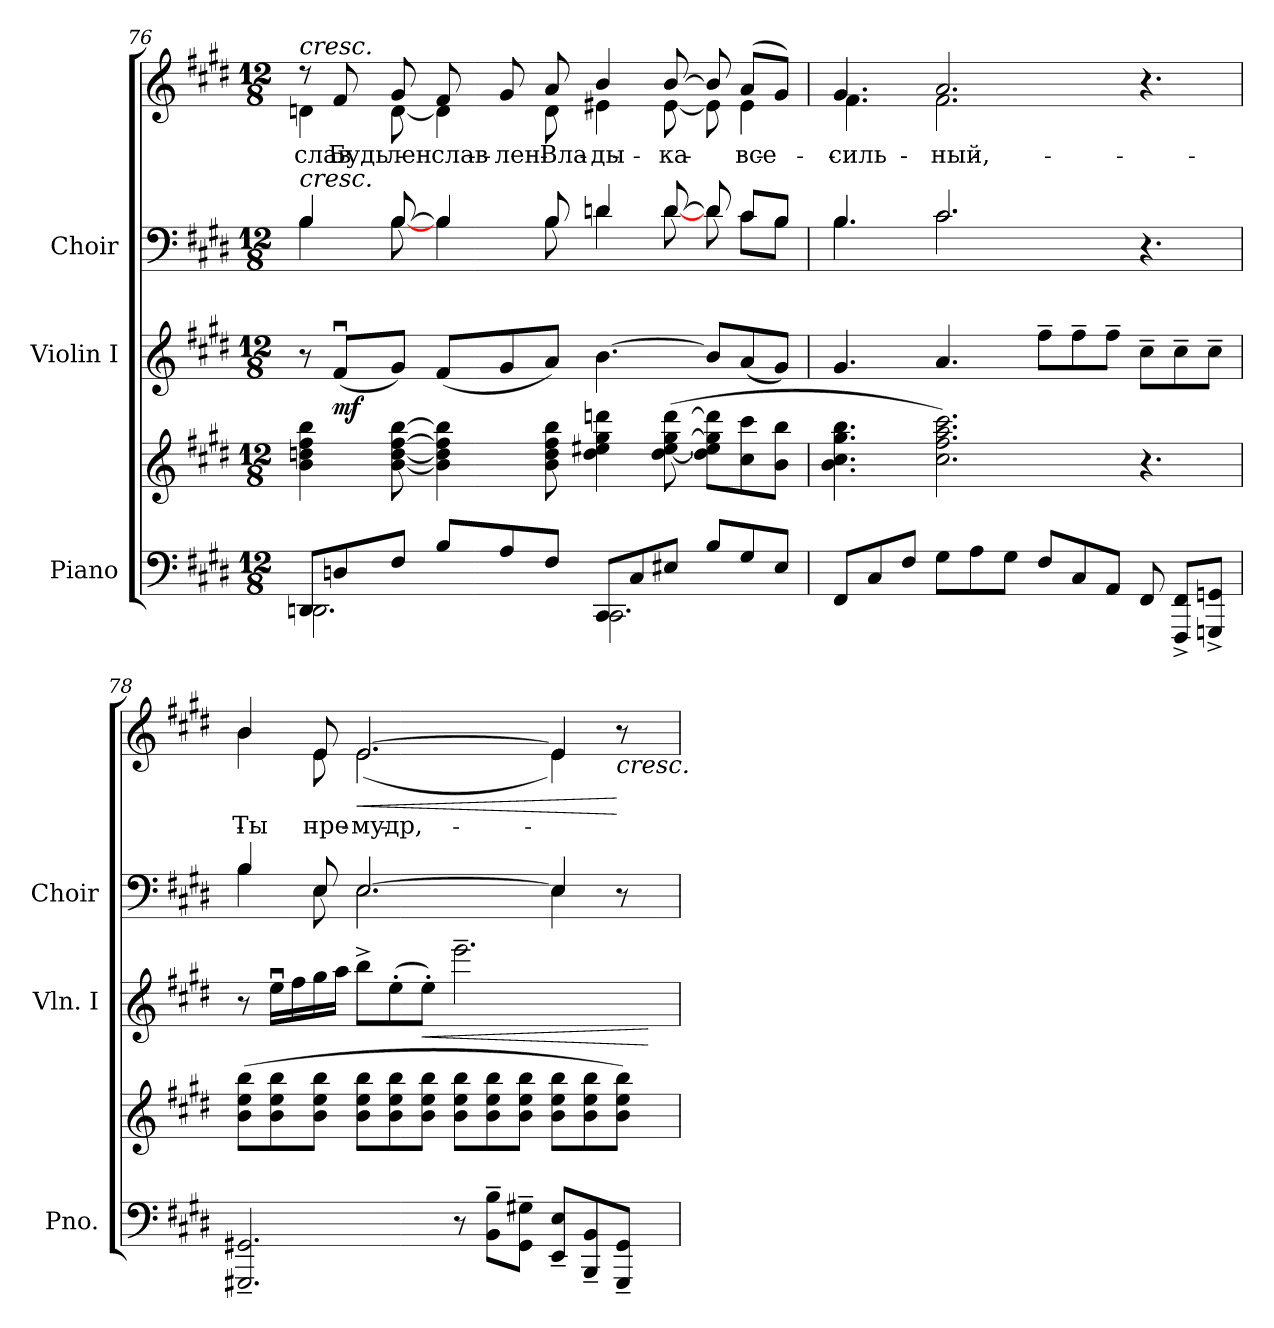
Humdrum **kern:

**kern	**kern	**kern	**dynam	**kern	**kern	**text	**dynam
*part3	*part3	*part2	*part2	*part1	*part1	*part1	*part1
*staff5	*staff4	*staff3	*staff3	*staff2	*staff1	*staff1	*staff1/2
*I"Piano	*	*I"Violin I	*	*I"Choir	*	*	*
*I'Pno.	*	*I'Vln. I	*	*I'Choir	*	*	*
*clefF4	*clefG2	*clefG2	*	*clefF4	*clefG2	*	*
*k[f#c#g#d#]	*k[f#c#g#d#]	*k[f#c#g#d#]	*	*k[f#c#g#d#]	*k[f#c#g#d#]	*	*
*E:	*E:	*E:	*	*E:	*E:	*	*
*M12/8	*M12/8	*M12/8	*	*M12/8	*M12/8	*	*
=76	=76	=76	=76	=76	=76	=76	=76
*^	*	*	*	*^	*^	*	*
!	!	!	!	!	!	!	!LO:TX:a:i:t=cresc.	!	!	!
!	!	!	!	!	!LO:TX:a:i:t=cresc.	!	!	!	!	!
!	!	!	!	!	!	!	!	!	!LO:LY:b:color=#000000	!
8DDni/L	2.DDi\	4bi\ 4ddni 4ff#i 4bbi	8r	.	4Bi/	4Bi\	8r	4dni\	-слав-	.
!	!	!	!	!	!	!	!	!	!LO:LY:a:color=#000000	!
8Dni/	.	.	(8f#ui/L	mf	.	.	8f#i/	.	Будь	.
!	!	!	!	!	!	!	!	!	!LO:LY:a:color=#000000	!
!	!	!	!	!	!	!	!	!	!LO:LY:b:color=#000000	!
8F#i/J	.	[<8bi\ [<8ddi [>8ff#i [>8bbi	8g#i/J)	.	[>8Bi/	[<8Bi\	8g#i/	[<8di\	-лен	.
!	!	!	!	!	!	!	!	!	!LO:LY:a:color=#000000	!
8Bi/L	.	4bi\] 4ddi] 4ff#i] 4bbi]	(8f#i/L	.	4Bi/]	4Bi\	8f#i/	4di\]	-слав-	.
!	!	!	!	!	!	!	!	!	!LO:LY:a:color=#000000	!
8Ai/	.	.	8g#i/	.	.	.	8g#i/	.	-лен	.
!	!	!	!	!	!	!	!	!	!LO:LY:a:color=#000000	!
!	!	!	!	!	!	!	!	!	!LO:LY:b:color=#000000	!
8F#i/J	.	8bi\ 8ddi 8ff#i 8bbi	8ai/J)	.	8Bi/	8Bi\	8ai/	8di\	Вла-	.
!	!	!	!	!	!	!	!	!	!LO:LY:a:color=#000000	!
!	!	!	!	!	!	!	!	!	!LO:LY:b:color=#000000	!
8CC#i/L	2.CC#i\	4ddi\ 4ee#Xi 4gg#i 4dddni	[>4.bi\	.	4dni/	4di\	4bi/	4e#Xi\	-ды-	.
8C#i/	.	.	.	.	.	.	.	.	.	.
!	!	!	!	!	!	!	!	!	!LO:LY:a:color=#000000	!
!	!	!	!	!	!	!	!	!	!LO:LY:b:color=#000000	!
8E#Xi/J	.	([<8ddi\ [>8ee#i [>8gg#i [>8dddi	.	.	[>8di/	[<8di\	[>8bi/	[<8e#i\	-ка	.
8Bi/L	.	8ddi\] 8ee#i] 8gg#i] 8dddi]L	8bi/L]	.	8di/]	8di\	8bi/]	8e#i\]	.	.
!	!	!	!	!	!	!	!	!	!LO:LY:a:color=#000000	!
!	!	!	!	!	!	!	!	!	!LO:LY:b:color=#000000	!
8G#i/	.	8cc#i\ 8ccc#i	(8ai/	.	8c#i/L	8c#i\L	(8ai/L	4e#i\	все-	.
8E#i/J	.	8bi\ 8bbiJ	8g#i/J)	.	8Bi/J	8Bi\J	8g#i/J)	.	.	.
!!LO:LB:g=z	!!
=77	=77	=77	=77	=77	=77	=77	=77	=77	=77	=77
*	*	*^	*	*	*	*	*	*	*	*
!	!	!	!	!	!	!	!	!	!	!LO:LY:a:color=#000000	!
!	!	!	!	!	!	!	!	!	!	!LO:LY:b:color=#000000	!
8FF#i/L	2.ryy	4.bi\ 4.cc#i 4.gg#i 4.bbi	4.ryy	4.g#i/	.	4.Bi/	4.Bi\	4.g#i/	4.f#i\	-силь-	.
8C#i/	.	.	.	.	.	.	.	.	.	.	.
8F#i/J	.	.	.	.	.	.	.	.	.	.	.
!	!	!	!	!	!	!	!	!	!	!LO:LY:a:color=#000000	!
!	!	!	!	!	!	!	!	!	!	!LO:LY:b:color=#000000	!
8G#i\L	.	2.cc#i\ 2.ff#i 2.aai 2.ccc#i)	4.ryy	4.ai/	.	2.c#i/	2.c#i\	2.ai/	2.f#i\	-ный,	.
8Ai\	.	.	.	.	.	.	.	.	.	.	.
8G#i\J	.	.	.	.	.	.	.	.	.	.	.
8F#i/L	2.ryy	.	4.ryy	8ff#~i\L	.	.	.	.	.	.	.
8C#i/	.	.	.	8ff#~i\	.	.	.	.	.	.	.
8AAi/J	.	.	.	8ff#~i\J	.	.	.	.	.	.	.
8FF#i/	.	4.r	4.ryy	8cc#~i\L	.	4.r	4.ryy	4.r	4.ryy	.	.
8FFF#i/^ 8FF#i^L	.	.	.	8cc#~i\	.	.	.	.	.	.	.
8GGGni/^ 8GGni^J	.	.	.	8cc#~i\J	.	.	.	.	.	.	.
*v	*v	*	*	*	*	*	*	*	*	*	*
*	*v	*v	*	*	*	*	*	*	*	*
=78	=78	=78	=78	=78	=78	=78	=78	=78	=78
!	!	!	!	!	!	!	!	!LO:LY:b:color=#000000	!
2.GGG#Xi/~ 2.GG#Xi~	(8bi\ 8eei 8bbiL	8r	.	4Bi/	4Bi\	4bi/	4bi\	Ты	mf mf
.	8bi\ 8eei 8bbi	16eeui\LL	.	.	.	.	.	.	.
.	.	16ff#i\	.	.	.	.	.	.	.
!	!	!	!	!	!	!	!	!LO:LY:b:color=#000000	!
.	8bi\ 8eei 8bbiJ	16gg#i\	.	8Ei/	8Ei\	8ei/	8ei\	пре-	[
.	.	16aai\JJ	.	.	.	.	.	.	.
!	!	!	!	!	!	!	!	!LO:LY:b:color=#000000	!LO:HP:b
.	8bi\ 8eei 8bbiL	8bb^i\L	.	[>2.Ei/	2.Ei\	[>2.ei/	(2.ei\	-мудр,	<
.	8bi\ 8eei 8bbi	(8ee'i\	.	.	.	.	.	.	.
!	!	!	!LO:HP:b	!	!	!	!	!	!
.	8bi\ 8eei 8bbiJ	8ee'i\J)	<	.	.	.	.	.	.
8r	8bi\ 8eei 8bbiL	2.eee~i\	.	.	.	.	.	.	.
8BBi\~ 8Bi~L	8bi\ 8eei 8bbi	.	.	.	.	.	.	.	.
8GG#i\~ 8G#Xi~J	8bi\ 8eei 8bbiJ	.	.	.	.	.	.	.	.
8EEi/~ 8Ei~L	8bi\ 8eei 8bbiL	.	.	4Ei/]	4Ei\	4ei/]	4ei\)	.	.
8BBBi/~ 8BBi~	8bi\ 8eei 8bbi	.	.	.	.	.	.	.	.
!	!	!	!	!	!	!	!	!	!LO:HP:n=1:b
8GGG#i/~ 8GG#i~J	8bi\ 8eei 8bbiJ)	.	.	8r	8ryy	8r	8ryy	.	[ <
*	*	*	*	*v	*v	*	*	*	*
*	*	*	*	*	*v	*v	*	*
.	.	.	[	.	.	.	.
=	=	=	=	=	=	=	=
*-	*-	*-	*-	*-	*-	*-	*-
